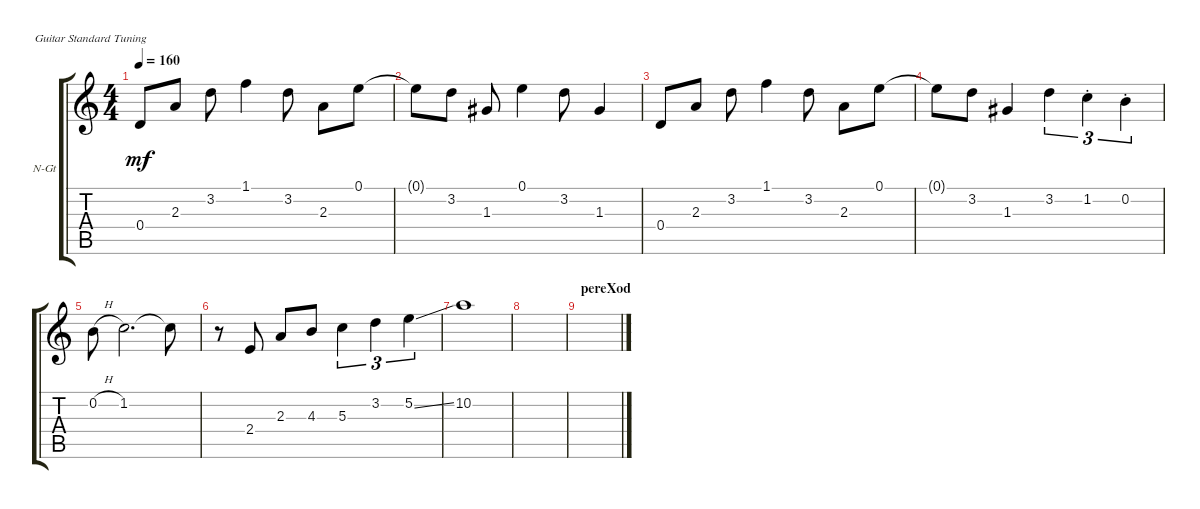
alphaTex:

\defaultSystemsLayout 4
\bracketExtendMode groupsimilarinstruments
\firstSystemTrackNameOrientation horizontal
\otherSystemsTrackNameOrientation horizontal
\track ("Nylon Guitar" "N-Gt") {instrument acousticguitarnylon}
\staff {score tabs}
\tuning (E4 B3 G3 D3 A2 E2)
\ts (4 4)
\tempo 160
\clef g2
\scale
0.333333
\ks aminor
0.4.8{dy mf} 2.3.8 3.2.8 1.1.4 3.2.8 2.3.8 0.1.8 |
\scale
0.333333 0.1{t}.8 3.2.8 1.3.8 0.1.4 3.2.8 1.3.4 |
\scale
0.333333 0.4.8 2.3.8 3.2.8 1.1.4 3.2.8 2.3.8 0.1.8 |
\scale
0.333333 0.1{t}.8 3.2.8 1.3.4 3.2.4{tu (3 2)} 1.2{st}.4{tu (3 2)} 0.2{st}.4{tu (3 2)} |
\scale
0.333333 0.2{h}.8 1.2.2{d} 1.2{t}.8 |
\scale
0.333333 r.8 2.4.8 2.3.8 4.3.8 5.3.4{tu (3 2)} 3.2.4{tu (3 2)} 5.2{ss}.4{tu (3 2)} |
\scale
0.333333 10.2.1 |
\scale
0.333333 |
\section ("" "pereXod")
\scale
0.333333 |
\scale
0.333333 |
\scale
0.333333 |
\scale
0.333333 |
\scale
0.333333 |
\scale
0.333333 |
\scale
0.312821 |
\scale
0.312821
